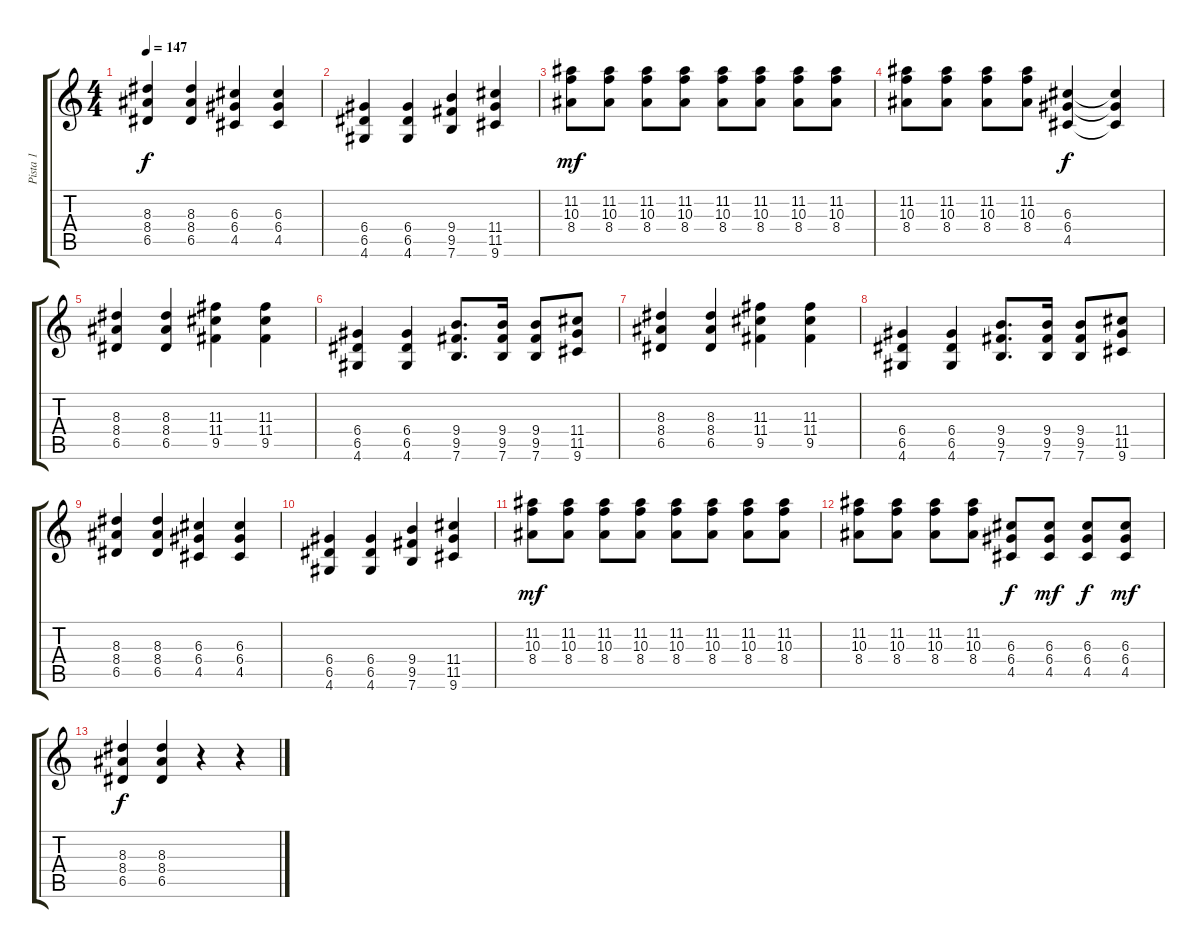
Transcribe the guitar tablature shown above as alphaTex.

\track ("Pista 1" "Pista 1") {instrument distortionguitar}
\staff {score tabs}
\tuning (E4 B3 G3 D3 A2 E2) {hide}
\ts (4 4)
\tempo 147
\clef g2
\ks c
(8.3 8.4 6.5).4{dy f} (8.3 8.4 6.5).4 (6.3 6.4 4.5).4 (6.3 6.4 4.5).4 |
(6.4 6.5 4.6).4 (6.4 6.5 4.6).4 (9.4 9.5 7.6).4 (11.4 11.5 9.6).4 |
(11.2 10.3 8.4).8{dy mf} (11.2 10.3 8.4).8 (11.2 10.3 8.4).8 (11.2 10.3 8.4).8 (11.2 10.3 8.4).8 (11.2 10.3 8.4).8 (11.2 10.3 8.4).8 (11.2 10.3 8.4).8 |
(11.2 10.3 8.4).8 (11.2 10.3 8.4).8 (11.2 10.3 8.4).8 (11.2 10.3 8.4).8 (6.3 6.4 4.5).4{dy f} (6.3{t} 6.4{t} 4.5{t}).4 |
(8.3 8.4 6.5).4 (8.3 8.4 6.5).4 (11.3 11.4 9.5).4 (11.3 11.4 9.5).4 |
(6.4 6.5 4.6).4 (6.4 6.5 4.6).4 (9.4 9.5 7.6).8{d} (9.4 9.5 7.6).16 (9.4 9.5 7.6).8 (11.4 11.5 9.6).8 |
(8.3 8.4 6.5).4 (8.3 8.4 6.5).4 (11.3 11.4 9.5).4 (11.3 11.4 9.5).4 |
(6.4 6.5 4.6).4 (6.4 6.5 4.6).4 (9.4 9.5 7.6).8{d} (9.4 9.5 7.6).16 (9.4 9.5 7.6).8 (11.4 11.5 9.6).8 |
(8.3 8.4 6.5).4 (8.3 8.4 6.5).4 (6.3 6.4 4.5).4 (6.3 6.4 4.5).4 |
(6.4 6.5 4.6).4 (6.4 6.5 4.6).4 (9.4 9.5 7.6).4 (11.4 11.5 9.6).4 |
(11.2 10.3 8.4).8{dy mf} (11.2 10.3 8.4).8 (11.2 10.3 8.4).8 (11.2 10.3 8.4).8 (11.2 10.3 8.4).8 (11.2 10.3 8.4).8 (11.2 10.3 8.4).8 (11.2 10.3 8.4).8 |
(11.2 10.3 8.4).8 (11.2 10.3 8.4).8 (11.2 10.3 8.4).8 (11.2 10.3 8.4).8 (6.3 6.4 4.5).8{dy f} (6.3 6.4 4.5).8{dy mf} (6.3 6.4 4.5).8{dy f} (6.3 6.4 4.5).8{dy mf} |
(8.3 8.4 6.5).4{dy f} (8.3 8.4 6.5).4 r.4 r.4
